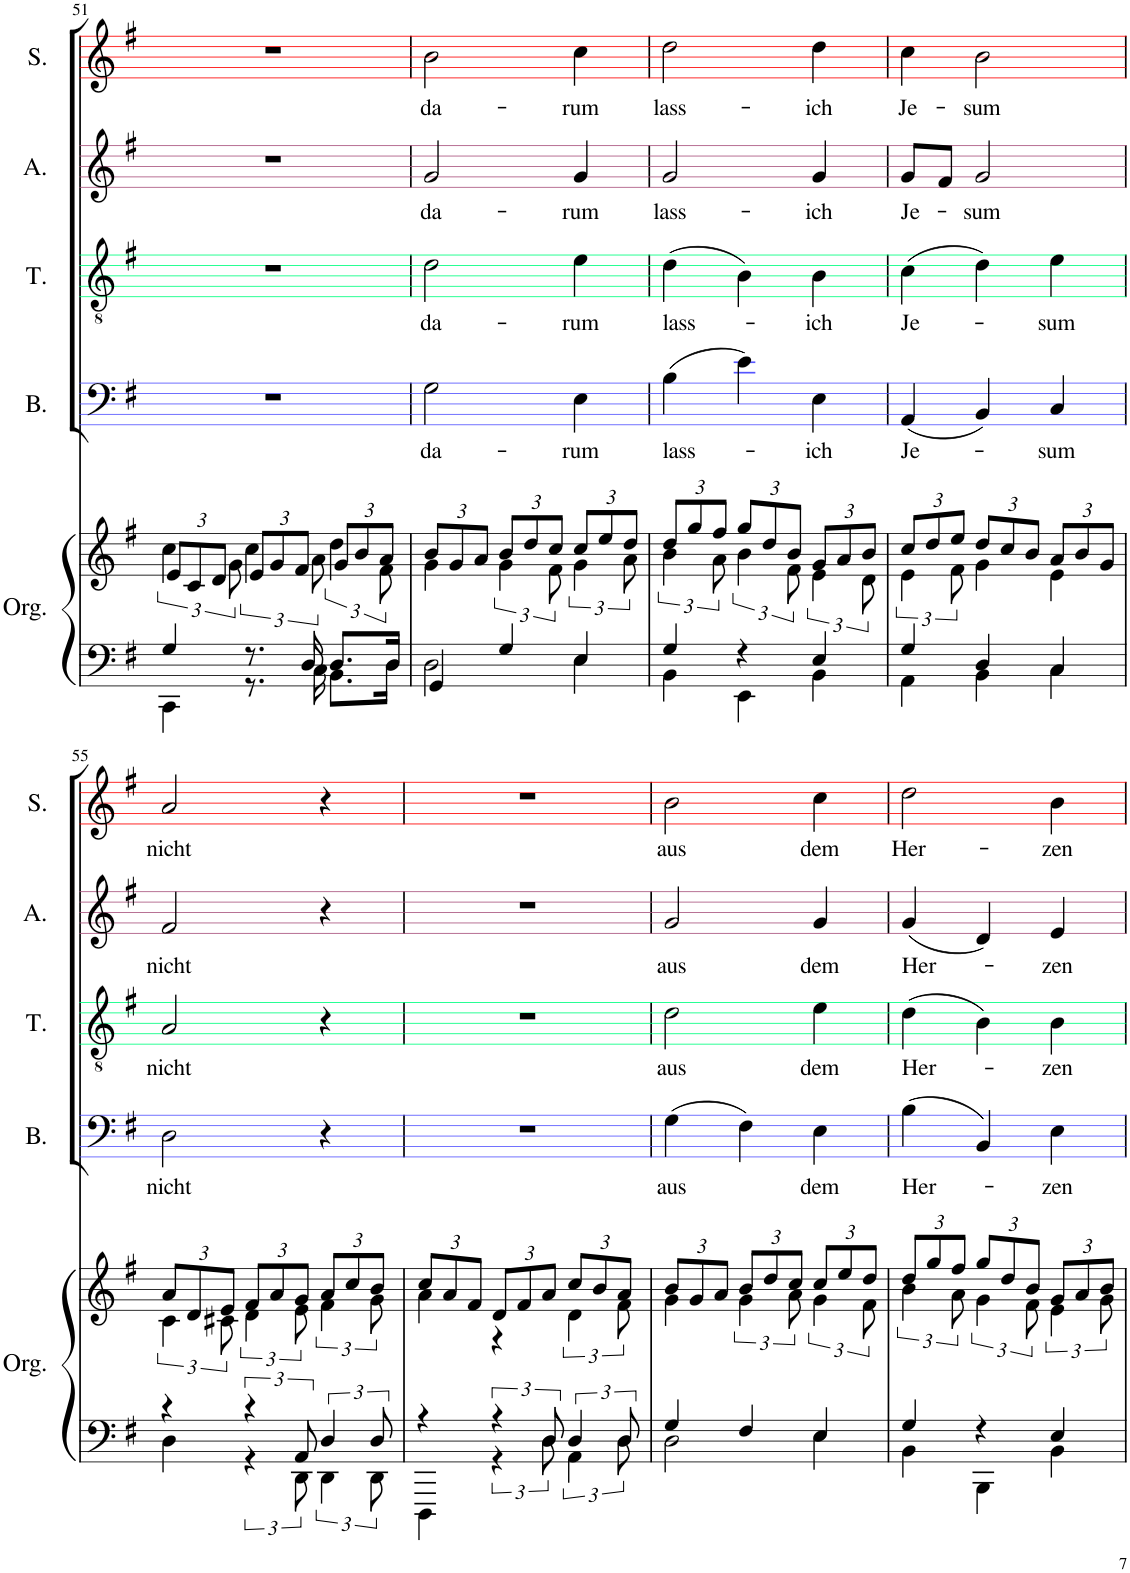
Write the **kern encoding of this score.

**kern	**kern	**kern	**text	**kern	**text	**kern	**text	**kern	**text
*part5	*part5	*part4	*part4	*part3	*part3	*part2	*part2	*part1	*part1
*staff6	*staff5	*staff4	*staff4	*staff3	*staff3	*staff2	*staff2	*staff1	*staff1
*I"Organ	*	*I"Bass	*	*I"Tenor	*	*I"Alto	*	*I"Soprano	*
*I'Org.	*	*I'B.	*	*I'T.	*	*I'A.	*	*I'S.	*
!!LO:PB:g=z
*clefF4	*clefG2	*clefF4	*	*clefGv2	*	*clefG2	*	*clefG2	*
*k[f#]	*k[f#]	*k[f#]	*	*k[f#]	*	*k[f#]	*	*k[f#]	*
*M3/4	*M3/4	*M3/4	*	*M3/4	*	*M3/4	*	*M3/4	*
=51	=51	=51	=51	=51	=51	=51	=51	=51	=51
*^	*^	*	*	*	*	*	*	*	*
*	*	*Xbrackettup	*brackettup	*	*	*	*	*	*	*	*
4G/	4CC\	12e/L	6cc\	2.r	.	2.r	.	2.r	.	2.r	.
.	.	12c/	.	.	.	.	.	.	.	.	.
.	.	12d/J	12g\	.	.	.	.	.	.	.	.
*	*	*Xbrackettup	*brackettup	*	*	*	*	*	*	*	*
8.r	8.r	12e/L	6cc\	.	.	.	.	.	.	.	.
.	.	12g/	.	.	.	.	.	.	.	.	.
.	.	12f#/J	12a\	.	.	.	.	.	.	.	.
16D/	16C\	.	.	.	.	.	.	.	.	.	.
*	*	*Xbrackettup	*brackettup	*	*	*	*	*	*	*	*
8.D/L	8.BB\L	12g/L	6dd\	.	.	.	.	.	.	.	.
.	.	12b/	.	.	.	.	.	.	.	.	.
.	.	12a/J	12f#\	.	.	.	.	.	.	.	.
16D/Jk	16D\Jk	.	.	.	.	.	.	.	.	.	.
=52	=52	=52	=52	=52	=52	=52	=52	=52	=52	=52	=52
*	*	*Xbrackettup	*	*	*	*	*	*	*	*	*
!	!	!	!	!	!LO:LY:b	!	!LO:LY:b	!	!LO:LY:b	!	!LO:LY:b
4GG/	2D\	12b/L	4g\	2G\	da-	2d\	da-	2g/	da-	2b\	da-
.	.	12g/	.	.	.	.	.	.	.	.	.
.	.	12a/J	.	.	.	.	.	.	.	.	.
*	*	*	*brackettup	*	*	*	*	*	*	*	*
4G/	.	12b/L	6g\	.	.	.	.	.	.	.	.
.	.	12dd/	.	.	.	.	.	.	.	.	.
.	.	12cc/J	12f#\	.	.	.	.	.	.	.	.
*	*	*Xbrackettup	*brackettup	*	*	*	*	*	*	*	*
!	!	!	!	!	!LO:LY:b	!	!LO:LY:b	!	!LO:LY:b	!	!LO:LY:b
4E/	4E\	12cc/L	6g\	4E\	-rum	4e\	-rum	4g/	-rum	4cc\	-rum
.	.	12ee/	.	.	.	.	.	.	.	.	.
.	.	12dd/J	12a\	.	.	.	.	.	.	.	.
=53	=53	=53	=53	=53	=53	=53	=53	=53	=53	=53	=53
*	*	*Xbrackettup	*brackettup	*	*	*	*	*	*	*	*
!	!	!	!	!	!LO:LY:b	!	!LO:LY:b	!	!LO:LY:b	!	!LO:LY:b
4G/	4BB\	12dd/L	6b\	(4B\	lass-	(4d\	lass-	2g/	lass-	2dd\	lass-
.	.	12gg/	.	.	.	.	.	.	.	.	.
.	.	12ff#/J	12a\	.	.	.	.	.	.	.	.
*	*	*Xbrackettup	*brackettup	*	*	*	*	*	*	*	*
4r	4EE\	12gg/L	6b\	4e\)	.	4B\)	.	.	.	.	.
.	.	12dd/	.	.	.	.	.	.	.	.	.
.	.	12b/J	12f#\	.	.	.	.	.	.	.	.
*	*	*Xbrackettup	*brackettup	*	*	*	*	*	*	*	*
!	!	!	!	!	!LO:LY:b	!	!LO:LY:b	!	!LO:LY:b	!	!LO:LY:b
4E/	4BB\	12g/L	6e\	4E\	-ich	4B\	-ich	4g/	-ich	4dd\	-ich
.	.	12a/	.	.	.	.	.	.	.	.	.
.	.	12b/J	12d\	.	.	.	.	.	.	.	.
=54	=54	=54	=54	=54	=54	=54	=54	=54	=54	=54	=54
*	*	*Xbrackettup	*brackettup	*	*	*	*	*	*	*	*
!	!	!	!	!	!LO:LY:b	!	!LO:LY:b	!	!LO:LY:b	!	!LO:LY:b
4G/	4AA\	12cc/L	6e\	(4AA/	Je-	(4c\	Je-	8g/L	Je-	4cc\	Je-
.	.	12dd/	.	.	.	.	.	.	.	.	.
.	.	.	.	.	.	.	.	8f#/J	.	.	.
.	.	12ee/J	12f#\	.	.	.	.	.	.	.	.
*	*	*Xbrackettup	*	*	*	*	*	*	*	*	*
!	!	!	!	!	!	!	!	!	!LO:LY:b	!	!LO:LY:b
4D/	4BB\	12dd/L	4g\	4BB/)	.	4d\)	.	2g/	-sum	2b\	-sum
.	.	12cc/	.	.	.	.	.	.	.	.	.
.	.	12b/J	.	.	.	.	.	.	.	.	.
!	!	!	!	!	!LO:LY:b	!	!LO:LY:b	!	!	!	!
4C/	4C\	12a/L	4e\	4C/	-sum	4e\	-sum	.	.	.	.
.	.	12b/	.	.	.	.	.	.	.	.	.
.	.	12g/J	.	.	.	.	.	.	.	.	.
!!LO:LB:g=z
=55	=55	=55	=55	=55	=55	=55	=55	=55	=55	=55	=55
*	*	*	*brackettup	*	*	*	*	*	*	*	*
!	!	!	!	!	!LO:LY:b	!	!LO:LY:b	!	!LO:LY:b	!	!LO:LY:b
4r	4D\	12a/L	6c\	2D\	nicht	2A/	nicht	2f#/	nicht	2a/	nicht
.	.	12d/	.	.	.	.	.	.	.	.	.
.	.	12e/J	12c#X\	.	.	.	.	.	.	.	.
*	*	*Xbrackettup	*brackettup	*	*	*	*	*	*	*	*
6r	6r	12f#/L	6d\	.	.	.	.	.	.	.	.
.	.	12a/	.	.	.	.	.	.	.	.	.
12AA/	12DD\	12g/J	12e\	.	.	.	.	.	.	.	.
*	*	*Xbrackettup	*brackettup	*	*	*	*	*	*	*	*
6D/	6DD\	12a/L	6f#\	4r	.	4r	.	4r	.	4r	.
.	.	12cc/	.	.	.	.	.	.	.	.	.
12D/	12DD\	12b/J	12g\	.	.	.	.	.	.	.	.
=56	=56	=56	=56	=56	=56	=56	=56	=56	=56	=56	=56
*	*	*Xbrackettup	*	*	*	*	*	*	*	*	*
4r	4DDD\	12cc/L	4a\	2.r	.	2.r	.	2.r	.	2.r	.
.	.	12a/	.	.	.	.	.	.	.	.	.
.	.	12f#/J	.	.	.	.	.	.	.	.	.
6r	6r	12d/L	4r	.	.	.	.	.	.	.	.
.	.	12f#/	.	.	.	.	.	.	.	.	.
12D/	12D\	12a/J	.	.	.	.	.	.	.	.	.
*	*	*	*brackettup	*	*	*	*	*	*	*	*
6D/	6AA\	12cc/L	6d\	.	.	.	.	.	.	.	.
.	.	12b/	.	.	.	.	.	.	.	.	.
12D/	12D\	12a/J	12f#\	.	.	.	.	.	.	.	.
=57	=57	=57	=57	=57	=57	=57	=57	=57	=57	=57	=57
*	*	*Xbrackettup	*	*	*	*	*	*	*	*	*
!	!	!	!	!	!LO:LY:b	!	!LO:LY:b	!	!LO:LY:b	!	!LO:LY:b
4G/	2D\	12b/L	4g\	(4G\	aus	2d\	aus	2g/	aus	2b\	aus
.	.	12g/	.	.	.	.	.	.	.	.	.
.	.	12a/J	.	.	.	.	.	.	.	.	.
*	*	*	*brackettup	*	*	*	*	*	*	*	*
4F#/	.	12b/L	6g\	4F#\)	.	.	.	.	.	.	.
.	.	12dd/	.	.	.	.	.	.	.	.	.
.	.	12cc/J	12a\	.	.	.	.	.	.	.	.
*	*	*Xbrackettup	*brackettup	*	*	*	*	*	*	*	*
!	!	!	!	!	!LO:LY:b	!	!LO:LY:b	!	!LO:LY:b	!	!LO:LY:b
4E/	4E\	12cc/L	6g\	4E\	dem	4e\	dem	4g/	dem	4cc\	dem
.	.	12ee/	.	.	.	.	.	.	.	.	.
.	.	12dd/J	12f#\	.	.	.	.	.	.	.	.
=58	=58	=58	=58	=58	=58	=58	=58	=58	=58	=58	=58
*	*	*Xbrackettup	*brackettup	*	*	*	*	*	*	*	*
!	!	!	!	!	!LO:LY:b	!	!LO:LY:b	!	!LO:LY:b	!	!LO:LY:b
4G/	4BB\	12dd/L	6b\	(4B\	Her-	(4d\	Her-	(4g/	Her-	2dd\	Her-
.	.	12gg/	.	.	.	.	.	.	.	.	.
.	.	12ff#/J	12a\	.	.	.	.	.	.	.	.
*	*	*Xbrackettup	*brackettup	*	*	*	*	*	*	*	*
4r	4BBB\	12gg/L	6g\	4BB/)	.	4B\)	.	4d/)	.	.	.
.	.	12dd/	.	.	.	.	.	.	.	.	.
.	.	12b/J	12f#\	.	.	.	.	.	.	.	.
*	*	*Xbrackettup	*brackettup	*	*	*	*	*	*	*	*
!	!	!	!	!	!LO:LY:b	!	!LO:LY:b	!	!LO:LY:b	!	!LO:LY:b
4E/	4BB\	12g/L	6e\	4E\	-zen	4B\	-zen	4e/	-zen	4b\	-zen
.	.	12a/	.	.	.	.	.	.	.	.	.
.	.	12b/J	12g\	.	.	.	.	.	.	.	.
*v	*v	*	*	*	*	*	*	*	*	*	*
*	*v	*v	*	*	*	*	*	*	*	*
=	=	=	=	=	=	=	=	=	=
*-	*-	*-	*-	*-	*-	*-	*-	*-	*-
